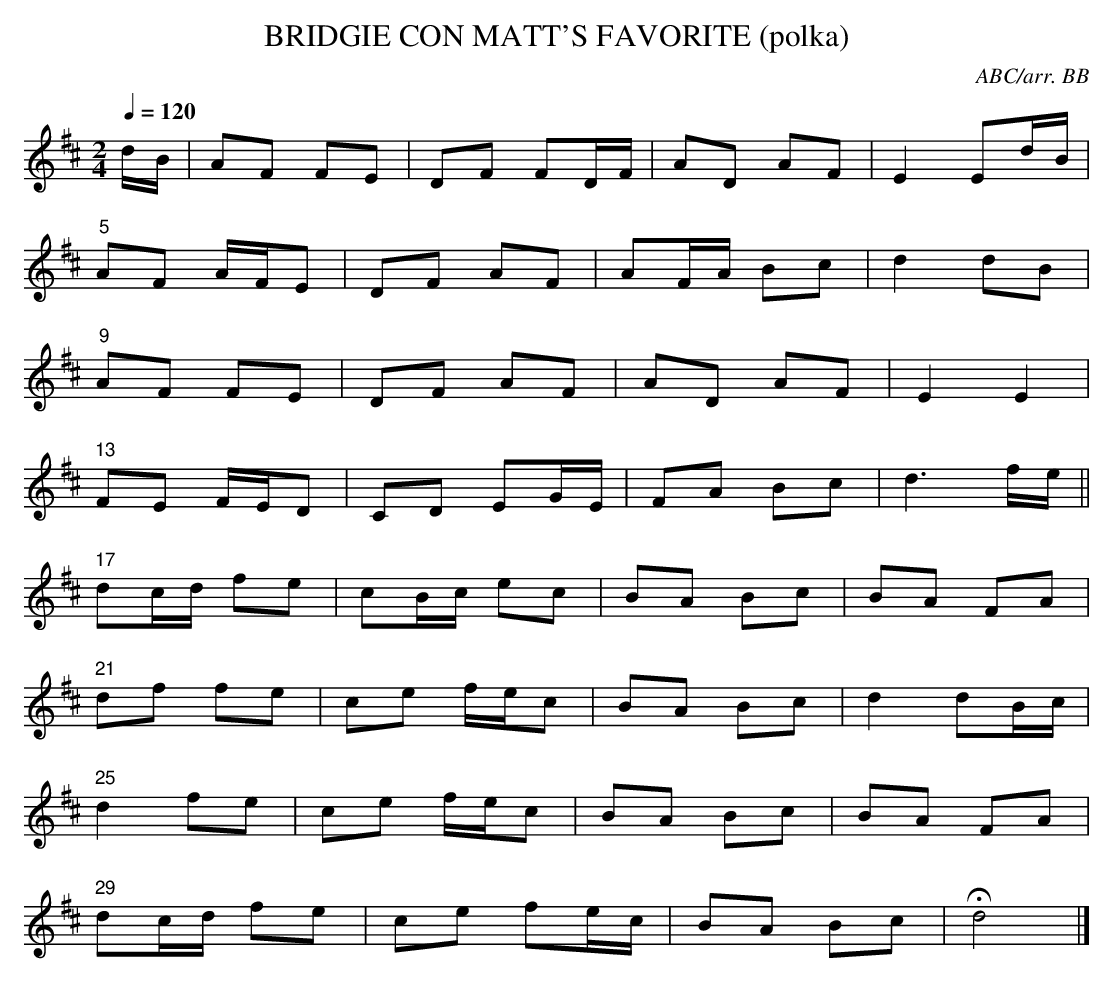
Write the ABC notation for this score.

X:1
T:BRIDGIE CON MATT'S FAVORITE (polka)
C:ABC/arr. BB
Q:1/4=120
L:1/8
M:2/4
K:D
d/B/|AF FE |DF FD/F/|AD AF|E2 Ed/B/|
"5"AF A/F/E|DF AF|AF/A/ Bc|d2 dB|
"9"AF FE|DF AF|AD AF|E2 E2|
"13"FE F/E/D|CD EG/E/|FA Bc|d3 f/e/||
"17"dc/d/ fe|cB/c/ ec|BA Bc|BA FA|
"21"df fe|ce f/e/c|BA Bc|d2 dB/c/|
"25"d2 fe|ce f/e/c|BA Bc|BA FA|
"29"dc/d/ fe|ce fe/c/|BA Bc|Hd4|]
